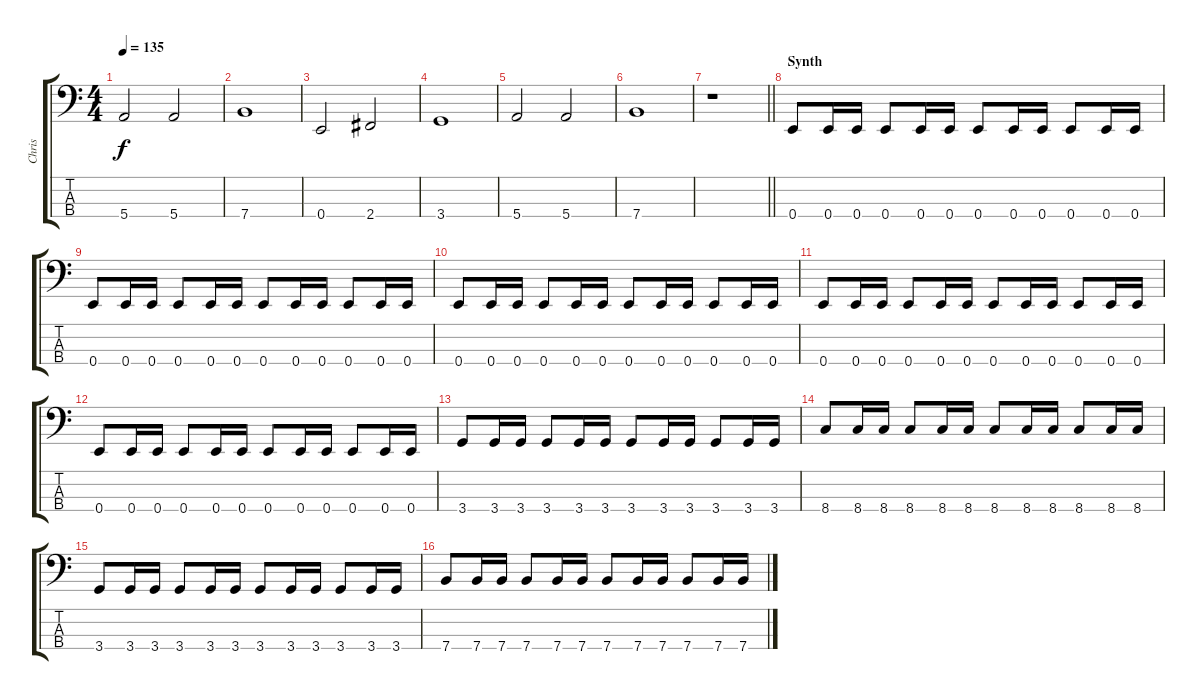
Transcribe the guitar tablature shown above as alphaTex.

\track ("Chris " "Chris ") {instrument electricbasspick}
\staff {score tabs}
\tuning (G2 D2 A1 E1) {hide}
\ts (4 4)
\tempo 135
\clef f4
\ks c
5.4.2{dy f} 5.4.2 |
7.4.1 |
0.4.2 2.4.2 |
3.4.1 |
5.4.2 5.4.2 |
7.4.1 |
\barLineRight lightlight
r.1 |
\section ("" "Synth ")
0.4.8 0.4.16 0.4.16 0.4.8 0.4.16 0.4.16 0.4.8 0.4.16 0.4.16 0.4.8 0.4.16 0.4.16 |
0.4.8 0.4.16 0.4.16 0.4.8 0.4.16 0.4.16 0.4.8 0.4.16 0.4.16 0.4.8 0.4.16 0.4.16 |
0.4.8 0.4.16 0.4.16 0.4.8 0.4.16 0.4.16 0.4.8 0.4.16 0.4.16 0.4.8 0.4.16 0.4.16 |
0.4.8 0.4.16 0.4.16 0.4.8 0.4.16 0.4.16 0.4.8 0.4.16 0.4.16 0.4.8 0.4.16 0.4.16 |
0.4.8 0.4.16 0.4.16 0.4.8 0.4.16 0.4.16 0.4.8 0.4.16 0.4.16 0.4.8 0.4.16 0.4.16 |
3.4.8 3.4.16 3.4.16 3.4.8 3.4.16 3.4.16 3.4.8 3.4.16 3.4.16 3.4.8 3.4.16 3.4.16 |
8.4.8 8.4.16 8.4.16 8.4.8 8.4.16 8.4.16 8.4.8 8.4.16 8.4.16 8.4.8 8.4.16 8.4.16 |
3.4.8 3.4.16 3.4.16 3.4.8 3.4.16 3.4.16 3.4.8 3.4.16 3.4.16 3.4.8 3.4.16 3.4.16 |
7.4.8 7.4.16 7.4.16 7.4.8 7.4.16 7.4.16 7.4.8 7.4.16 7.4.16 7.4.8 7.4.16 7.4.16
